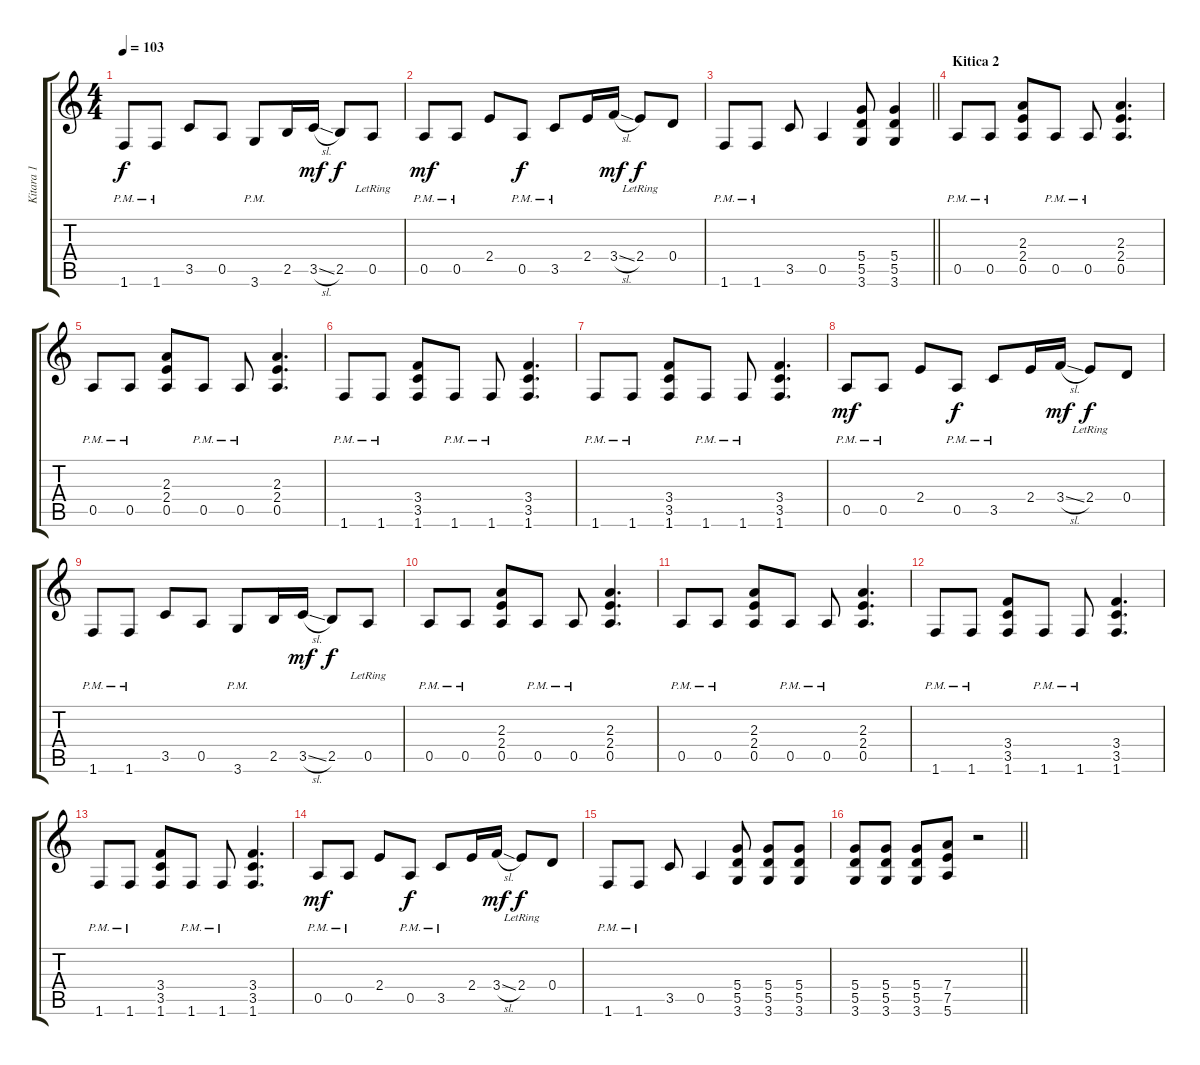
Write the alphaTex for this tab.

\track ("Kitara 1" "Kitara 1") {instrument distortionguitar}
\staff {score tabs}
\tuning (E4 B3 G3 D3 A2 E2) {hide}
\ts (4 4)
\tempo 103
\clef g2
\ks aminor
1.6{pm}.8{dy f} 1.6{pm}.8 3.5.8 0.5.8 3.6{pm}.8 2.5.16 3.5{sl}.16{dy mf} 2.5.8{dy f} 0.5{lr}.8 |
0.5{pm}.8{dy mf} 0.5{pm}.8 2.4.8 0.5{pm}.8{dy f} 3.5{pm}.8 2.4.16 3.4{sl}.16{dy mf} 2.4{lr}.8{dy f} 0.4.8 |
\barLineRight lightlight
1.6{pm}.8 1.6{pm}.8 3.5.8 0.5.4 (5.4 5.5 3.6).8 (5.4 5.5 3.6).4 |
\section ("" "Kitica 2")
0.5{pm}.8 0.5{pm}.8 (2.3 2.4 0.5).8 0.5{pm}.8 0.5{pm}.8 (2.3 2.4 0.5).4{d} |
0.5{pm}.8 0.5{pm}.8 (2.3 2.4 0.5).8 0.5{pm}.8 0.5{pm}.8 (2.3 2.4 0.5).4{d} |
1.6{pm}.8 1.6{pm}.8 (3.4 3.5 1.6).8 1.6{pm}.8 1.6{pm}.8 (3.4 3.5 1.6).4{d} |
1.6{pm}.8 1.6{pm}.8 (3.4 3.5 1.6).8 1.6{pm}.8 1.6{pm}.8 (3.4 3.5 1.6).4{d} |
0.5{pm}.8{dy mf} 0.5{pm}.8 2.4.8 0.5{pm}.8{dy f} 3.5{pm}.8 2.4.16 3.4{sl}.16{dy mf} 2.4{lr}.8{dy f} 0.4.8 |
1.6{pm}.8 1.6{pm}.8 3.5.8 0.5.8 3.6{pm}.8 2.5.16 3.5{sl}.16{dy mf} 2.5.8{dy f} 0.5{lr}.8 |
0.5{pm}.8 0.5{pm}.8 (2.3 2.4 0.5).8 0.5{pm}.8 0.5{pm}.8 (2.3 2.4 0.5).4{d} |
0.5{pm}.8 0.5{pm}.8 (2.3 2.4 0.5).8 0.5{pm}.8 0.5{pm}.8 (2.3 2.4 0.5).4{d} |
1.6{pm}.8 1.6{pm}.8 (3.4 3.5 1.6).8 1.6{pm}.8 1.6{pm}.8 (3.4 3.5 1.6).4{d} |
1.6{pm}.8 1.6{pm}.8 (3.4 3.5 1.6).8 1.6{pm}.8 1.6{pm}.8 (3.4 3.5 1.6).4{d} |
0.5{pm}.8{dy mf} 0.5{pm}.8 2.4.8 0.5{pm}.8{dy f} 3.5{pm}.8 2.4.16 3.4{sl}.16{dy mf} 2.4{lr}.8{dy f} 0.4.8 |
1.6{pm}.8 1.6{pm}.8 3.5.8 0.5.4 (5.4 5.5 3.6).8 (5.4 5.5 3.6).8 (5.4 5.5 3.6).8 |
\barLineRight lightlight
(5.4 5.5 3.6).8 (5.4 5.5 3.6).8 (5.4 5.5 3.6).8 (7.4 7.5 5.6).8 r.2
